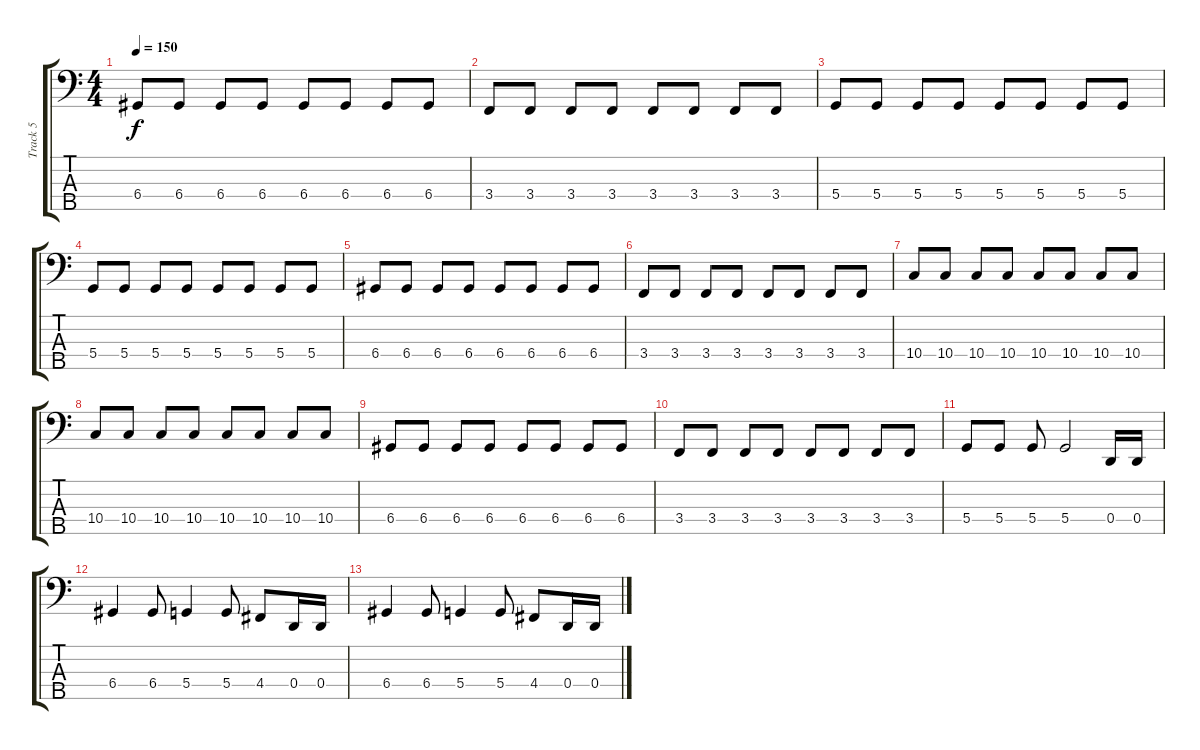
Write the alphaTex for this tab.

\track ("Track 5" "Track 5") {instrument electricbassfinger}
\staff {score tabs}
\tuning (F2 C2 G1 D1 A0) {hide}
\ts (4 4)
\tempo 150
\clef f4
\ks c
6.4.8{dy f} 6.4.8 6.4.8 6.4.8 6.4.8 6.4.8 6.4.8 6.4.8 |
3.4.8 3.4.8 3.4.8 3.4.8 3.4.8 3.4.8 3.4.8 3.4.8 |
5.4.8 5.4.8 5.4.8 5.4.8 5.4.8 5.4.8 5.4.8 5.4.8 |
5.4.8 5.4.8 5.4.8 5.4.8 5.4.8 5.4.8 5.4.8 5.4.8 |
6.4.8 6.4.8 6.4.8 6.4.8 6.4.8 6.4.8 6.4.8 6.4.8 |
3.4.8 3.4.8 3.4.8 3.4.8 3.4.8 3.4.8 3.4.8 3.4.8 |
10.4.8 10.4.8 10.4.8 10.4.8 10.4.8 10.4.8 10.4.8 10.4.8 |
10.4.8 10.4.8 10.4.8 10.4.8 10.4.8 10.4.8 10.4.8 10.4.8 |
6.4.8 6.4.8 6.4.8 6.4.8 6.4.8 6.4.8 6.4.8 6.4.8 |
3.4.8 3.4.8 3.4.8 3.4.8 3.4.8 3.4.8 3.4.8 3.4.8 |
5.4.8 5.4.8 5.4.8 5.4.2 0.4.16 0.4.16 |
6.4.4 6.4.8 5.4.4 5.4.8 4.4.8 0.4.16 0.4.16 |
6.4.4 6.4.8 5.4.4 5.4.8 4.4.8 0.4.16 0.4.16
